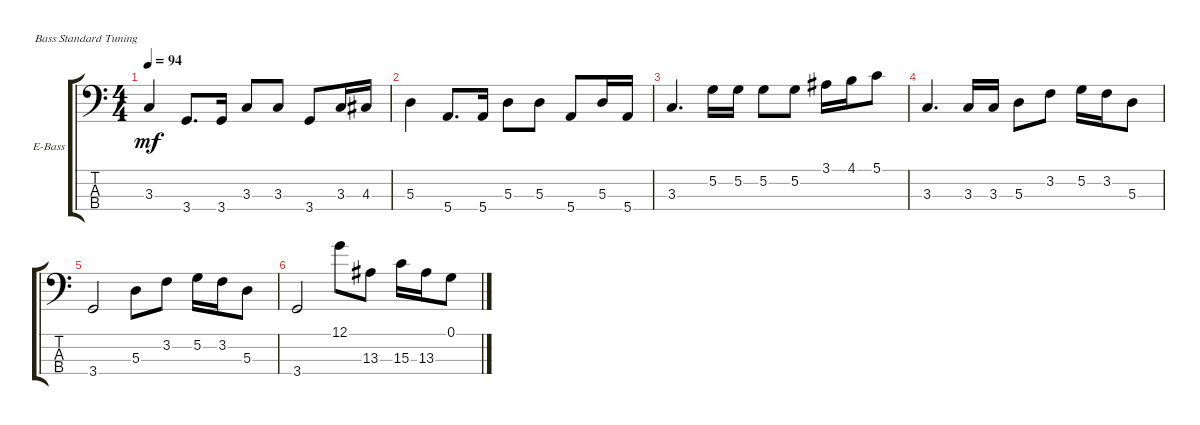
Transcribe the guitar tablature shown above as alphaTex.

\defaultSystemsLayout 4
\bracketExtendMode groupsimilarinstruments
\firstSystemTrackNameOrientation horizontal
\otherSystemsTrackNameOrientation horizontal
\track ("Electric Bass" "E-Bass") {mute instrument electricbassfinger}
\staff {score tabs}
\tuning (G2 D2 A1 E1)
\ts (4 4)
\tempo 94
\clef f4
\ks c
3.3.4{dy mf} 3.4.8{d} 3.4.16 3.3.8 3.3.8 3.4.8 3.3.16 4.3.16 |
5.3.4 5.4.8{d} 5.4.16 5.3.8 5.3.8 5.4.8 5.3.16 5.4.16 |
3.3.4{d} 5.2.16 5.2.16 5.2.8 5.2.8 3.1.16 4.1.16 5.1.8 |
3.3.4{d} 3.3.16 3.3.16 5.3.8 3.2.8 5.2.16 3.2.16 5.3.8 |
3.4.2 5.3.8 3.2.8 5.2.16 3.2.16 5.3.8 |
3.4.2 12.1.8 13.3.8 15.3.16 13.3.16 0.1.8
